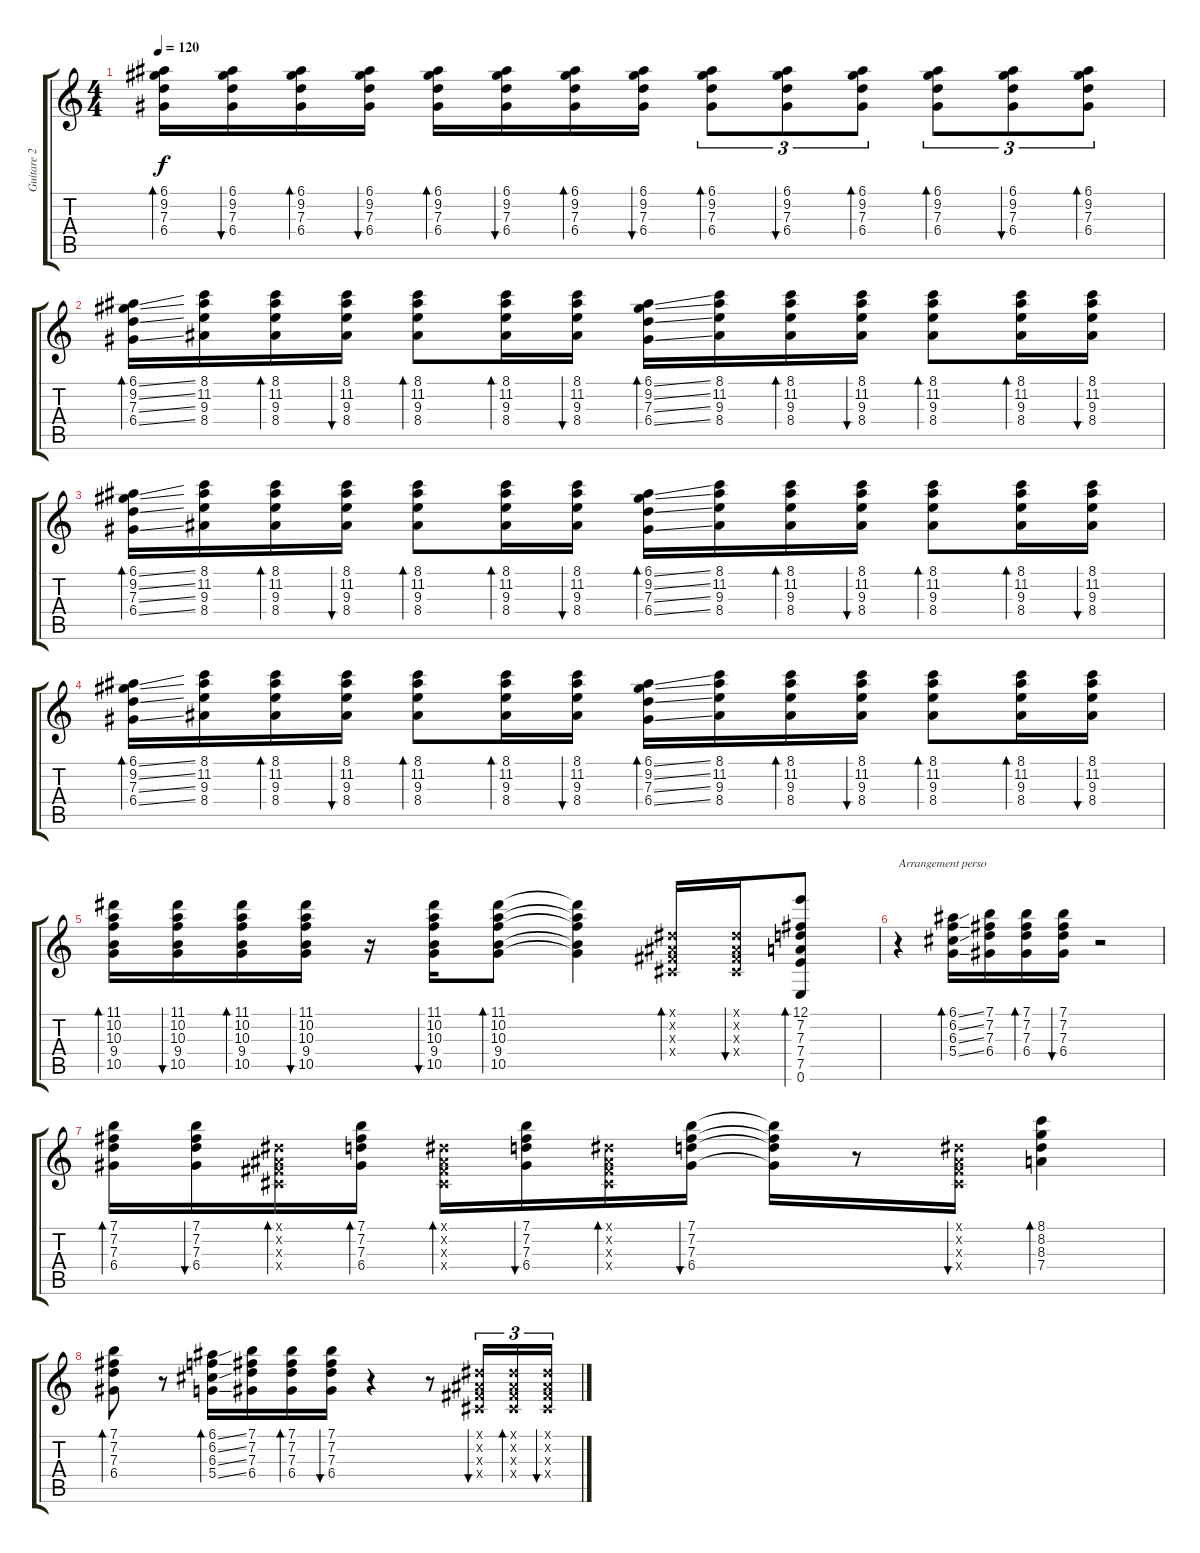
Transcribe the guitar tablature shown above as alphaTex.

\track ("Guitare 2" "Guitare 2") {instrument electricguitarjazz}
\staff {score tabs}
\tuning (E4 B3 G3 D3 A2 E2) {hide}
\ts (4 4)
\tempo 120
\clef g2
\ks c
(6.1 9.2 7.3 6.4).16{bd 30 dy f} (6.1 9.2 7.3 6.4).16{bu 30} (6.1 9.2 7.3 6.4).16{bd 30} (6.1 9.2 7.3 6.4).16{bu 30} (6.1 9.2 7.3 6.4).16{bd 30} (6.1 9.2 7.3 6.4).16{bu 30} (6.1 9.2 7.3 6.4).16{bd 30} (6.1 9.2 7.3 6.4).16{bu 30} (6.1 9.2 7.3 6.4).8{tu (3 2) bd 30} (6.1 9.2 7.3 6.4).8{tu (3 2) bu 30} (6.1 9.2 7.3 6.4).8{tu (3 2) bd 30} (6.1 9.2 7.3 6.4).8{tu (3 2) bd 30} (6.1 9.2 7.3 6.4).8{tu (3 2) bu 30} (6.1 9.2 7.3 6.4).8{tu (3 2) bd 30} |
(6.1{ss} 9.2{ss} 7.3{ss} 6.4{ss}).16{bd 30} (8.1 11.2 9.3 8.4).16 (8.1 11.2 9.3 8.4).16{bd 30} (8.1 11.2 9.3 8.4).16{bu 30} (8.1 11.2 9.3 8.4).8{bd 30} (8.1 11.2 9.3 8.4).16{bd 30} (8.1 11.2 9.3 8.4).16{bu 30} (6.1{ss} 9.2{ss} 7.3{ss} 6.4{ss}).16{bd 30} (8.1 11.2 9.3 8.4).16 (8.1 11.2 9.3 8.4).16{bd 30} (8.1 11.2 9.3 8.4).16{bu 30} (8.1 11.2 9.3 8.4).8{bd 30} (8.1 11.2 9.3 8.4).16{bd 30} (8.1 11.2 9.3 8.4).16{bu 30} |
(6.1{ss} 9.2{ss} 7.3{ss} 6.4{ss}).16{bd 30} (8.1 11.2 9.3 8.4).16 (8.1 11.2 9.3 8.4).16{bd 30} (8.1 11.2 9.3 8.4).16{bu 30} (8.1 11.2 9.3 8.4).8{bd 30} (8.1 11.2 9.3 8.4).16{bd 30} (8.1 11.2 9.3 8.4).16{bu 30} (6.1{ss} 9.2{ss} 7.3{ss} 6.4{ss}).16{bd 30} (8.1 11.2 9.3 8.4).16 (8.1 11.2 9.3 8.4).16{bd 30} (8.1 11.2 9.3 8.4).16{bu 30} (8.1 11.2 9.3 8.4).8{bd 30} (8.1 11.2 9.3 8.4).16{bd 30} (8.1 11.2 9.3 8.4).16{bu 30} |
(6.1{ss} 9.2{ss} 7.3{ss} 6.4{ss}).16{bd 30} (8.1 11.2 9.3 8.4).16 (8.1 11.2 9.3 8.4).16{bd 30} (8.1 11.2 9.3 8.4).16{bu 30} (8.1 11.2 9.3 8.4).8{bd 30} (8.1 11.2 9.3 8.4).16{bd 30} (8.1 11.2 9.3 8.4).16{bu 30} (6.1{ss} 9.2{ss} 7.3{ss} 6.4{ss}).16{bd 30} (8.1 11.2 9.3 8.4).16 (8.1 11.2 9.3 8.4).16{bd 30} (8.1 11.2 9.3 8.4).16{bu 30} (8.1 11.2 9.3 8.4).8{bd 30} (8.1 11.2 9.3 8.4).16{bd 30} (8.1 11.2 9.3 8.4).16{bu 30} |
(11.1 10.2 10.3 9.4 10.5).16{bd 30} (11.1 10.2 10.3 9.4 10.5).16{bu 30} (11.1 10.2 10.3 9.4 10.5).16{bd 30} (11.1 10.2 10.3 9.4 10.5).16{bu 30} r.16 (11.1 10.2 10.3 9.4 10.5).16{bu 30} (11.1 10.2 10.3 9.4 10.5).8{bd 30} (11.1{t} 10.2{t} 10.3{t} 9.4{t} 10.5{t}).4 (-1.1{x} -1.2{x} -1.3{x} -1.4{x}).16{bd 30} (-1.1{x} -1.2{x} -1.3{x} -1.4{x}).16{bu 30} (12.1 7.2 7.3 7.4 7.5 0.6).8{bd 30} |
r.4{txt "Arrangement perso"} (6.1{ss} 6.2{ss} 6.3{ss} 5.4{ss}).16{bd 30} (7.1 7.2 7.3 6.4).16 (7.1 7.2 7.3 6.4).16{bd 30} (7.1 7.2 7.3 6.4).16{bu 30} r.2 |
(7.1 7.2 7.3 6.4).16{bd 30} (7.1 7.2 7.3 6.4).16{bu 30} (-1.1{x} -1.2{x} -1.3{x} -1.4{x}).16{bd 30} (7.1 7.2 7.3 6.4).16{bd 30} (-1.1{x} -1.2{x} -1.3{x} -1.4{x}).16{bd 30} (7.1 7.2 7.3 6.4).16{bu 30} (-1.1{x} -1.2{x} -1.3{x} -1.4{x}).16{bd 30} (7.1 7.2 7.3 6.4).16{bu 30} (7.1{t} 7.2{t} 7.3{t} 6.4{t}).16 r.8 (-1.1{x} -1.2{x} -1.3{x} -1.4{x}).16{bu 30} (8.1 8.2 8.3 7.4).4{bd 30} |
(7.1 7.2 7.3 6.4).8{bd 30} r.8 (6.1{ss} 6.2{ss} 6.3{ss} 5.4{ss}).16{bd 30} (7.1 7.2 7.3 6.4).16 (7.1 7.2 7.3 6.4).16{bd 30} (7.1 7.2 7.3 6.4).16{bu 30} r.4 r.8 (-1.1{x} -1.2{x} -1.3{x} -1.4{x}).16{tu (3 2) bu 30} (-1.1{x} -1.2{x} -1.3{x} -1.4{x}).16{tu (3 2) bd 30} (-1.1{x} -1.2{x} -1.3{x} -1.4{x}).16{tu (3 2) bu 30}
